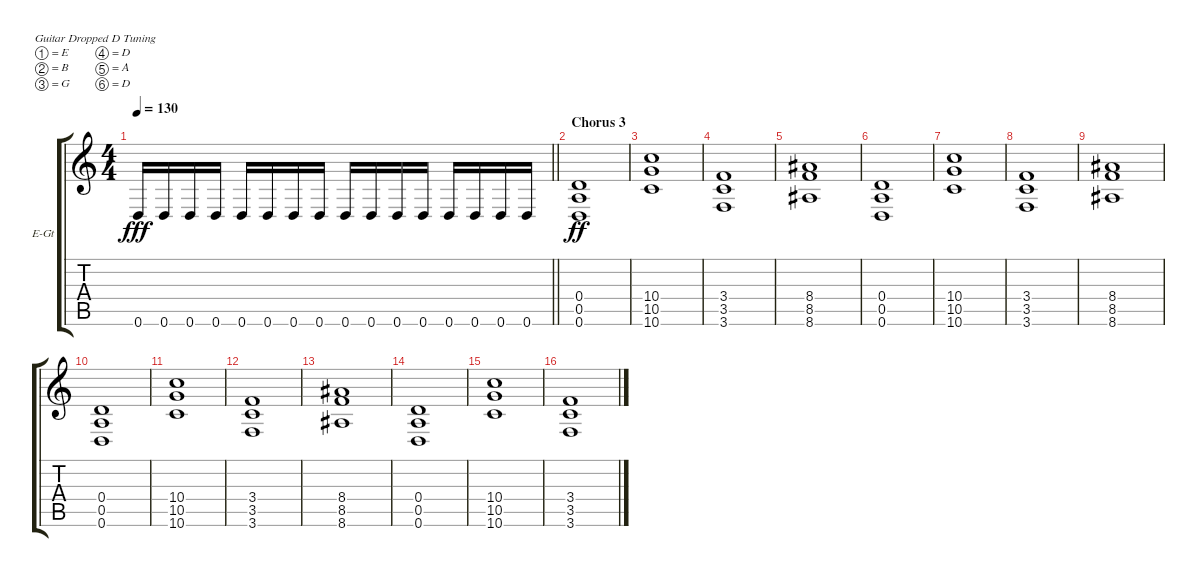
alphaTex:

\bracketExtendMode groupsimilarinstruments
\firstSystemTrackNameOrientation horizontal
\otherSystemsTrackNameOrientation horizontal
\track ("Guitar (Synyster)" "E-Gt") {instrument distortionguitar}
\staff {score tabs}
\tuning (E4 B3 G3 D3 A2 D2)
\ts (4 4)
\tempo 130
\clef g2
\barLineRight lightlight
\ks c
0.6.16{dy fff} 0.6.16 0.6.16 0.6.16 0.6.16 0.6.16 0.6.16 0.6.16 0.6.16 0.6.16 0.6.16 0.6.16 0.6.16 0.6.16 0.6.16 0.6.16 |
\section ("" "Chorus 3")
(0.4 0.5 0.6).1{dy ff} |
(10.4 10.5 10.6).1 |
(3.4 3.5 3.6).1 |
(8.4 8.5 8.6).1 |
(0.4 0.5 0.6).1 |
(10.4 10.5 10.6).1 |
(3.4 3.5 3.6).1 |
(8.4 8.5 8.6).1 |
(0.4 0.5 0.6).1 |
(10.4 10.5 10.6).1 |
(3.4 3.5 3.6).1 |
(8.4 8.5 8.6).1 |
(0.4 0.5 0.6).1 |
(10.4 10.5 10.6).1 |
(3.4 3.5 3.6).1
